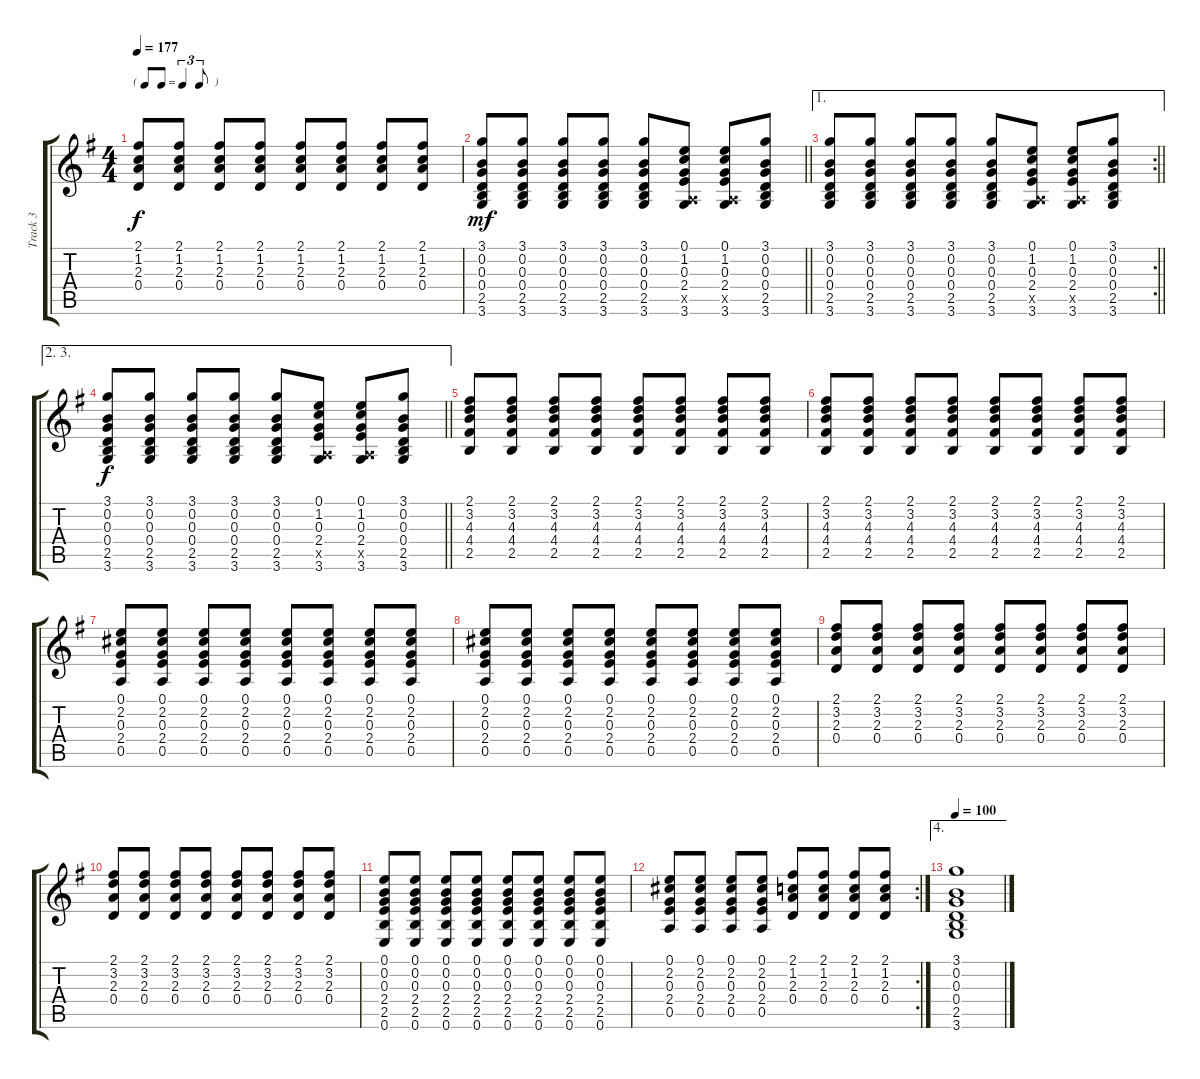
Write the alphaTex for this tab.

\track ("Track 3" "Track 3") {instrument acousticguitarsteel}
\staff {score tabs}
\tuning (E4 B3 G3 D3 A2 E2) {hide}
\ts (4 4)
\tf triplet8th
\tempo 177
\clef g2
\ks g
(2.1 1.2 2.3 0.4).8{dy f} (2.1 1.2 2.3 0.4).8 (2.1 1.2 2.3 0.4).8 (2.1 1.2 2.3 0.4).8 (2.1 1.2 2.3 0.4).8 (2.1 1.2 2.3 0.4).8 (2.1 1.2 2.3 0.4).8 (2.1 1.2 2.3 0.4).8 |
\barLineRight lightlight
(3.1 0.2 0.3 0.4 2.5 3.6).8{dy mf} (3.1 0.2 0.3 0.4 2.5 3.6).8 (3.1 0.2 0.3 0.4 2.5 3.6).8 (3.1 0.2 0.3 0.4 2.5 3.6).8 (3.1 0.2 0.3 0.4 2.5 3.6).8 (0.1 1.2 0.3 2.4 0.5{x} 3.6).8 (0.1 1.2 0.3 2.4 0.5{x} 3.6).8 (3.1 0.2 0.3 0.4 2.5 3.6).8 |
\ae 1
\rc 2
\barLineRight lightlight
(3.1 0.2 0.3 0.4 2.5 3.6).8 (3.1 0.2 0.3 0.4 2.5 3.6).8 (3.1 0.2 0.3 0.4 2.5 3.6).8 (3.1 0.2 0.3 0.4 2.5 3.6).8 (3.1 0.2 0.3 0.4 2.5 3.6).8 (0.1 1.2 0.3 2.4 0.5{x} 3.6).8 (0.1 1.2 0.3 2.4 0.5{x} 3.6).8 (3.1 0.2 0.3 0.4 2.5 3.6).8 |
\ae (2 3)
\barLineRight lightlight
(3.1 0.2 0.3 0.4 2.5 3.6).8{dy f} (3.1 0.2 0.3 0.4 2.5 3.6).8 (3.1 0.2 0.3 0.4 2.5 3.6).8 (3.1 0.2 0.3 0.4 2.5 3.6).8 (3.1 0.2 0.3 0.4 2.5 3.6).8 (0.1 1.2 0.3 2.4 0.5{x} 3.6).8 (0.1 1.2 0.3 2.4 0.5{x} 3.6).8 (3.1 0.2 0.3 0.4 2.5 3.6).8 |
(2.1 3.2 4.3 4.4 2.5).8 (2.1 3.2 4.3 4.4 2.5).8 (2.1 3.2 4.3 4.4 2.5).8 (2.1 3.2 4.3 4.4 2.5).8 (2.1 3.2 4.3 4.4 2.5).8 (2.1 3.2 4.3 4.4 2.5).8 (2.1 3.2 4.3 4.4 2.5).8 (2.1 3.2 4.3 4.4 2.5).8 |
(2.1 3.2 4.3 4.4 2.5).8 (2.1 3.2 4.3 4.4 2.5).8 (2.1 3.2 4.3 4.4 2.5).8 (2.1 3.2 4.3 4.4 2.5).8 (2.1 3.2 4.3 4.4 2.5).8 (2.1 3.2 4.3 4.4 2.5).8 (2.1 3.2 4.3 4.4 2.5).8 (2.1 3.2 4.3 4.4 2.5).8 |
(0.1 2.2 0.3 2.4 0.5).8 (0.1 2.2 0.3 2.4 0.5).8 (0.1 2.2 0.3 2.4 0.5).8 (0.1 2.2 0.3 2.4 0.5).8 (0.1 2.2 0.3 2.4 0.5).8 (0.1 2.2 0.3 2.4 0.5).8 (0.1 2.2 0.3 2.4 0.5).8 (0.1 2.2 0.3 2.4 0.5).8 |
(0.1 2.2 0.3 2.4 0.5).8 (0.1 2.2 0.3 2.4 0.5).8 (0.1 2.2 0.3 2.4 0.5).8 (0.1 2.2 0.3 2.4 0.5).8 (0.1 2.2 0.3 2.4 0.5).8 (0.1 2.2 0.3 2.4 0.5).8 (0.1 2.2 0.3 2.4 0.5).8 (0.1 2.2 0.3 2.4 0.5).8 |
(2.1 3.2 2.3 0.4).8 (2.1 3.2 2.3 0.4).8 (2.1 3.2 2.3 0.4).8 (2.1 3.2 2.3 0.4).8 (2.1 3.2 2.3 0.4).8 (2.1 3.2 2.3 0.4).8 (2.1 3.2 2.3 0.4).8 (2.1 3.2 2.3 0.4).8 |
(2.1 3.2 2.3 0.4).8 (2.1 3.2 2.3 0.4).8 (2.1 3.2 2.3 0.4).8 (2.1 3.2 2.3 0.4).8 (2.1 3.2 2.3 0.4).8 (2.1 3.2 2.3 0.4).8 (2.1 3.2 2.3 0.4).8 (2.1 3.2 2.3 0.4).8 |
(0.1 0.2 0.3 2.4 2.5 0.6).8 (0.1 0.2 0.3 2.4 2.5 0.6).8 (0.1 0.2 0.3 2.4 2.5 0.6).8 (0.1 0.2 0.3 2.4 2.5 0.6).8 (0.1 0.2 0.3 2.4 2.5 0.6).8 (0.1 0.2 0.3 2.4 2.5 0.6).8 (0.1 0.2 0.3 2.4 2.5 0.6).8 (0.1 0.2 0.3 2.4 2.5 0.6).8 |
\rc 2
(0.1 2.2 0.3 2.4 0.5).8 (0.1 2.2 0.3 2.4 0.5).8 (0.1 2.2 0.3 2.4 0.5).8 (0.1 2.2 0.3 2.4 0.5).8 (2.1 1.2 2.3 0.4).8 (2.1 1.2 2.3 0.4).8 (2.1 1.2 2.3 0.4).8 (2.1 1.2 2.3 0.4).8 |
\ae 4
\tempo 100
(3.1 0.2 0.3 0.4 2.5 3.6).1
